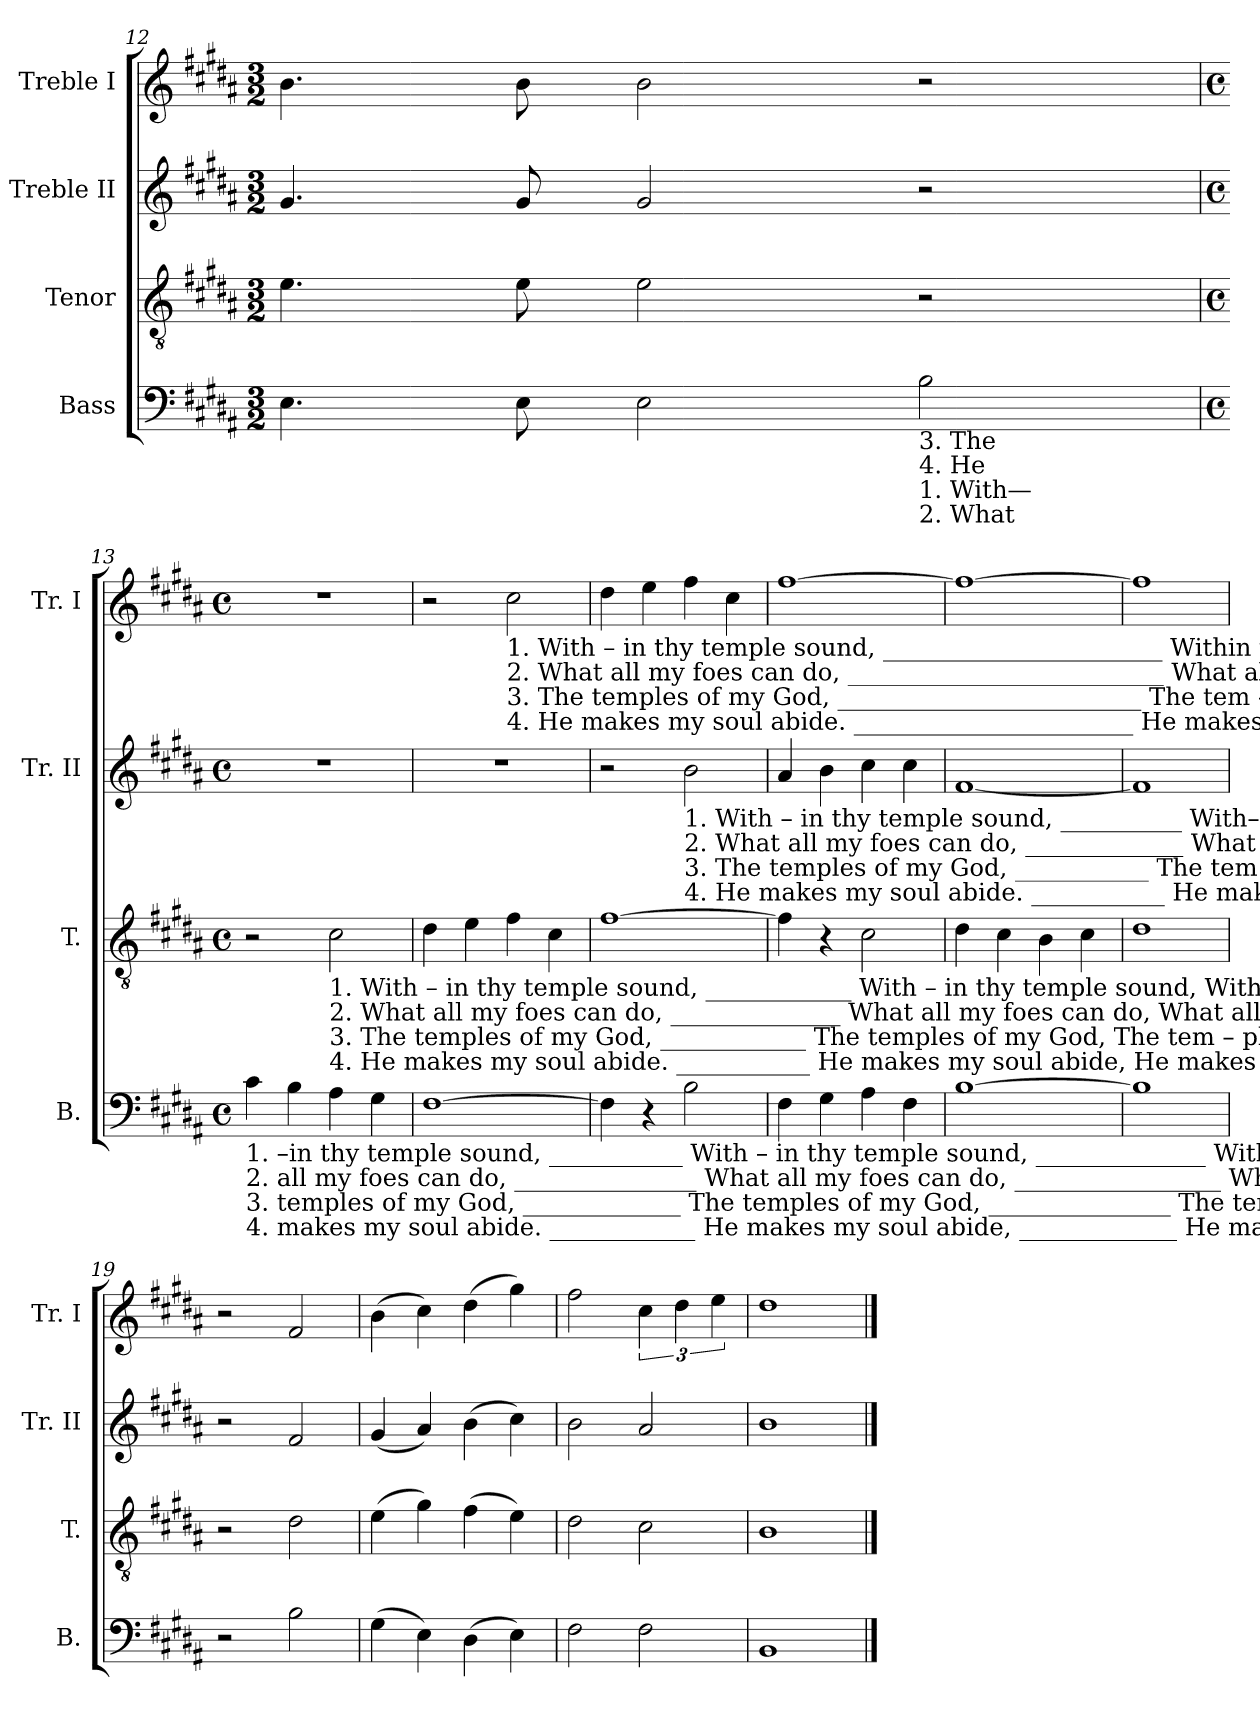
**kern	**kern	**kern	**kern
*part4	*part3	*part2	*part1
*staff4	*staff3	*staff2	*staff1
*I"Bass	*I"Tenor	*I"Treble II	*I"Treble I
*I'B.	*I'T.	*I'Tr. II	*I'Tr. I
*clefF4	*clefGv2	*clefG2	*clefG2
*k[f#c#g#d#a#]	*k[f#c#g#d#a#]	*k[f#c#g#d#a#]	*k[f#c#g#d#a#]
*M3/2	*M3/2	*M3/2	*M3/2
=12	=12	=12	=12
4.E\	4.e\	4.g#/	4.b\
8E\	8e\	8g#/	8b\
2E\	2e\	2g#/	2b\
!LO:TX:b:t=3. The	!	!	!
!LO:TX:b:t=4. He	!	!	!
!LO:TX:b:t=1. With—	!	!	!
!LO:TX:b:t=2. What	!	!	!
2B\	2r	2r	2r
!!LO:LB:g=z
=13	=13	=13	=13
*M4/4	*M4/4	*M4/4	*M4/4
*met(c)	*met(c)	*met(c)	*met(c)
!LO:TX:b:t=1. –in thy temple sound, ___________        With  –  in thy temple sound, ______________               With–in         thy       tem—ple           sound,	!	!	!
!LO:TX:b:t=2.  all  my foes can do, _______________        What      all my foes can do, _________________               What  all         my       foes   can             do.	!	!	!
!LO:TX:b:t=3. temples  of  my God, _____________         The         temples of my  God, _______________                The   tem –   ples      of      my             God!	!	!	!
!LO:TX:b:t=4. makes my soul abide. ____________         He           makes my soul abide, _____________                He    makes   my      soul    a       –      bide.	!	!	!
4c#\	2r	1r	1r
4B\	.	.	.
!	!LO:TX:b:t=1. With – in  thy temple sound, ____________         With  –  in thy temple sound,           With–in       thy         tem—ple          sound,	!	!
!	!LO:TX:b:t=2. What    all  my foes can do, ______________          What      all my foes can do,                What  all       my         foes   can           do.	!	!
!	!LO:TX:b:t=3. The       temples  of  my God, ____________          The         temples of my  God,              The   tem –  ples       of       my           God!	!	!
!	!LO:TX:b:t=4. He         makes my soul abide. ___________          He           makes my soul abide,           He    makes  my        soul    a      –     bide.	!	!
4A#\	2c#\	.	.
4G#\	.	.	.
=14	=14	=14	=14
[1F#	4d#\	1r	2r
.	4e\	.	.
!	!	!	!LO:TX:b:t=1. With  –  in  thy temple sound, _______________________                              Within         thy        tem—ple           sound,
!	!	!	!LO:TX:b:t=2. What      all  my foes can do, __________________________                              What  all       my       foes    can           do.
!	!	!	!LO:TX:b:t=3. The         temples of my God, _________________________                               The   tem  – ples      of        my           God!
!	!	!	!LO:TX:b:t=4. He           makes my soul abide. _______________________                               He    makes  my       soul    a       –     bide.
.	4f#\	.	2cc#\
.	4c#\	.	.
=15	=15	=15	=15
4F#\]	[1f#	2r	4dd#\
4r	.	.	4ee\
!	!	!LO:TX:b:t=1. With  –   in  thy temple sound, __________                      With–in       thy       tem—ple         sound,	!
!	!	!LO:TX:b:t=2. What       all  my foes can do, _____________                      What  all       my       foes    can        do.	!
!	!	!LO:TX:b:t=3. The          temples  of  my God, ___________                      The   tem –  ples      of        my        God!	!
!	!	!LO:TX:b:t=4. He           makes my soul abide. ___________                      He    makes   my      soul    a    –    bide.	!
2B\	.	2b\	4ff#\
.	.	.	4cc#\
=16	=16	=16	=16
4F#\	4f#\]	4a#/	[1ff#
4G#\	4r	4b\	.
4A#\	2c#\	4cc#\	.
4F#\	.	4cc#\	.
=17	=17	=17	=17
[1B	4d#\	[1f#	1ff#_
.	4c#\	.	.
.	4B\	.	.
.	4c#\	.	.
=18	=18	=18	=18
1B]	1d#	1f#]	1ff#]
=19	=19	=19	=19
2r	2r	2r	2r
2B\	2d#\	2f#/	2f#/
=20	=20	=20	=20
(4G#\	(4e\	(4g#/	(4b\
4E\)	4g#\)	4a#/)	4cc#\)
(4D#\	(4f#\	(4b\	(4dd#\
4E\)	4e\)	4cc#\)	4gg#\)
=21	=21	=21	=21
2F#\	2d#\	2b\	2ff#\
2F#\	2c#\	2a#/	6cc#\
.	.	.	6dd#\
.	.	.	6ee\
=22	=22	=22	=22
1BB	1B	1b	1dd#
==	==	==	==
*-	*-	*-	*-
